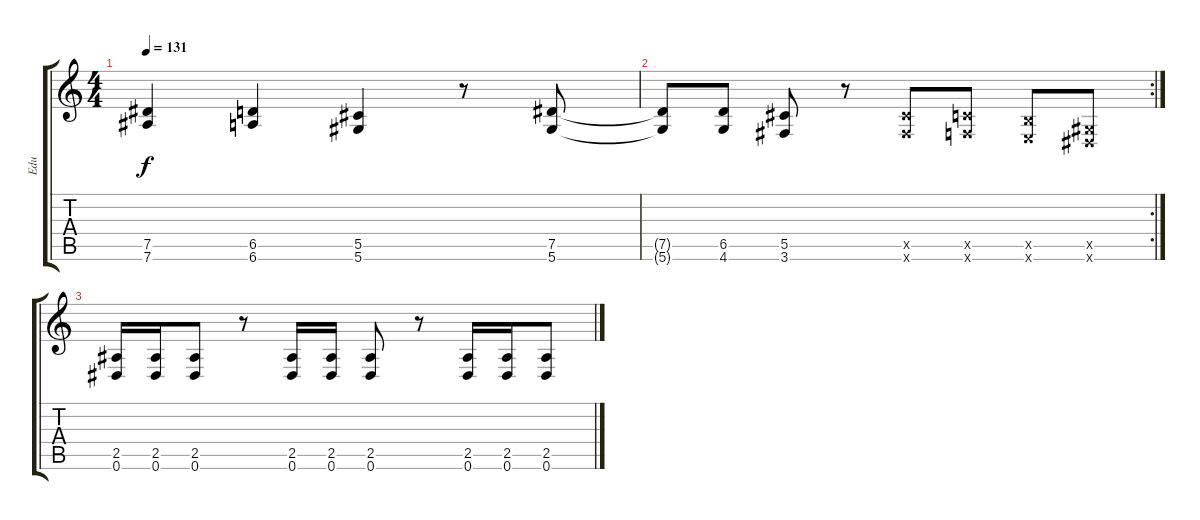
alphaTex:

\track ("Edu" "Edu") {instrument overdrivenguitar}
\staff {score tabs}
\tuning (Eb4 Bb3 Gb3 Db3 Ab2 Eb2) {hide}
\ts (4 4)
\tempo 131
\clef g2
\ks c
(7.5 7.6).4{dy f} (6.5 6.6).4 (5.5 5.6).4 r.8 (7.5 5.6).8 |
\rc 2
(7.5{t} 5.6{t}).8 (6.5 4.6).8 (5.5 3.6).8 r.8 (5.5{x} 3.6{x}).8 (4.5{x} 2.6{x}).8 (3.5{x} 1.6{x}).8 (0.5{x} 0.6{x}).8 |
(2.5 0.6).16 (2.5 0.6).16 (2.5 0.6).8 r.8 (2.5 0.6).16 (2.5 0.6).16 (2.5 0.6).8 r.8 (2.5 0.6).16 (2.5 0.6).16 (2.5 0.6).8
